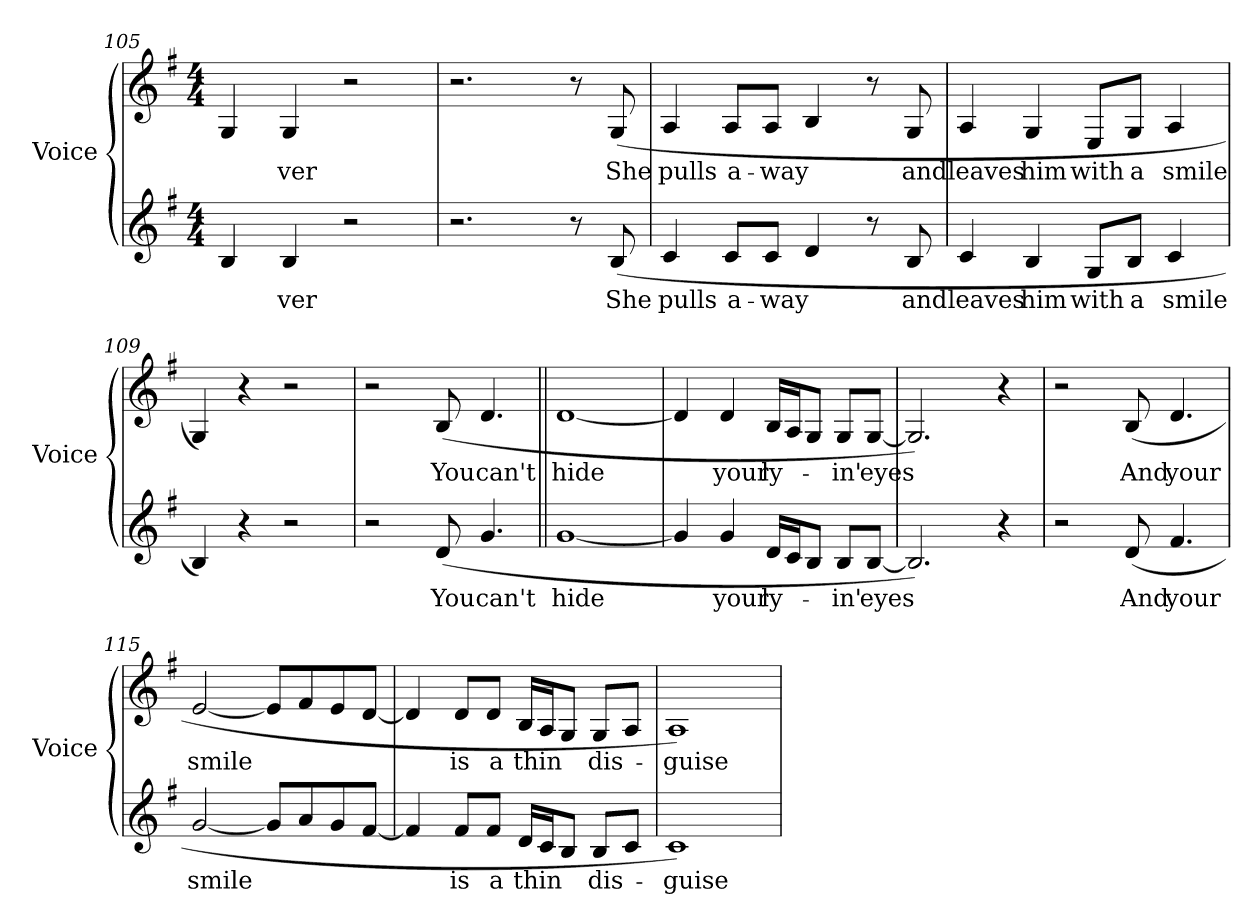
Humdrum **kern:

**kern	**text	**kern	**text
*part2	*part2	*part1	*part1
*staff2	*staff2	*staff1	*staff1
*I"Voice	*	*I"Voice	*
*I'Voice	*	*I'Voice	*
!!LO:LB:g=z
*clefG2	*	*clefG2	*
*k[f#]	*	*k[f#]	*
*G:	*	*G:	*
*M4/4	*	*M4/4	*
=105	=105	=105	=105
4Bi/	.	4Gi/	.
!	!LO:LY:b:color=#000000	!	!
!	!	!	!LO:LY:b:color=#000000
4Bi/	-ver	4Gi/	-ver
2r	.	2r	.
=106	=106	=106	=106
2.r	.	2.r	.
8r	.	8r	.
!	!LO:LY:b:color=#000000	!	!
!	!	!	!LO:LY:b:color=#000000
(8Bi/	She	(8Gi/	She
=107	=107	=107	=107
!	!LO:LY:b:color=#000000	!	!
!	!	!	!LO:LY:b:color=#000000
4ci/	pulls	4Ai/	pulls
!	!LO:LY:b:color=#000000	!	!
!	!	!	!LO:LY:b:color=#000000
8ci/L	a-	8Ai/L	a-
!	!LO:LY:b:color=#000000	!	!
!	!	!	!LO:LY:b:color=#000000
8ci/J	-way	8Ai/J	-way
4di/	.	4Bi/	.
8r	.	8r	.
!	!LO:LY:b:color=#000000	!	!
!	!	!	!LO:LY:b:color=#000000
8Bi/	and	8Gi/	and
=108	=108	=108	=108
!	!LO:LY:b:color=#000000	!	!
!	!	!	!LO:LY:b:color=#000000
4ci/	leaves	4Ai/	leaves
!	!LO:LY:b:color=#000000	!	!
!	!	!	!LO:LY:b:color=#000000
4Bi/	him	4Gi/	him
!	!LO:LY:b:color=#000000	!	!
!	!	!	!LO:LY:b:color=#000000
8Gi/L	with	8Ei/L	with
!	!LO:LY:b:color=#000000	!	!
!	!	!	!LO:LY:b:color=#000000
8Bi/J	a	8Gi/J	a
!	!LO:LY:b:color=#000000	!	!
!	!	!	!LO:LY:b:color=#000000
4ci/	smile	4Ai/	smile
=109	=109	=109	=109
4Bi/)	.	4Gi/)	.
4r	.	4r	.
2r	.	2r	.
!!LO:LB:g=z
=110	=110	=110	=110
2r	.	2r	.
!	!LO:LY:b:color=#000000	!	!
!	!	!	!LO:LY:b:color=#000000
(8di/	You	(8Bi/	You
!	!LO:LY:b:color=#000000	!	!
!	!	!	!LO:LY:b:color=#000000
4.gi/	can't	4.di/	can't
=111||	=111||	=111||	=111||
!	!LO:LY:b:color=#000000	!	!
!	!	!	!LO:LY:b:color=#000000
[1gi	hide	[1di	hide
=112	=112	=112	=112
4gi/]	.	4di/]	.
!	!LO:LY:b:color=#000000	!	!
!	!	!	!LO:LY:b:color=#000000
4gi/	your	4di/	your
!	!LO:LY:b:color=#000000	!	!
!	!	!	!LO:LY:b:color=#000000
16di/LL	ly-	16Bi/LL	ly-
16ci/J	.	16Ai/J	.
8Bi/J	.	8Gi/J	.
!	!LO:LY:b:color=#000000	!	!
!	!	!	!LO:LY:b:color=#000000
8Bi/L	-in'	8Gi/L	-in'
!	!LO:LY:b:color=#000000	!	!
!	!	!	!LO:LY:b:color=#000000
[8Bi/J	eyes	[8Gi/J	eyes
=113	=113	=113	=113
2.Bi/])	.	2.Gi/])	.
4r	.	4r	.
=114	=114	=114	=114
2r	.	2r	.
!	!LO:LY:b:color=#000000	!	!
!	!	!	!LO:LY:b:color=#000000
(8di/	And	(8Bi/	And
!	!LO:LY:b:color=#000000	!	!
!	!	!	!LO:LY:b:color=#000000
4.f#i/	your	4.di/	your
!!LO:LB:g=z
=115	=115	=115	=115
!	!LO:LY:b:color=#000000	!	!
!	!	!	!LO:LY:b:color=#000000
[2gi/	smile	[2ei/	smile
8gi/L]	.	8ei/L]	.
8ai/	.	8f#i/	.
8gi/	.	8ei/	.
[8f#i/J	.	[8di/J	.
=116	=116	=116	=116
4f#i/]	.	4di/]	.
!	!LO:LY:b:color=#000000	!	!
!	!	!	!LO:LY:b:color=#000000
8f#i/L	is	8di/L	is
!	!LO:LY:b:color=#000000	!	!
!	!	!	!LO:LY:b:color=#000000
8f#i/J	a	8di/J	a
!	!LO:LY:b:color=#000000	!	!
!	!	!	!LO:LY:b:color=#000000
16di/LL	thin	16Bi/LL	thin
16ci/J	.	16Ai/J	.
8Bi/J	.	8Gi/J	.
!	!LO:LY:b:color=#000000	!	!
!	!	!	!LO:LY:b:color=#000000
8Bi/L	dis-	8Gi/L	dis-
8ci/J	.	8Ai/J	.
=117	=117	=117	=117
!	!LO:LY:b:color=#000000	!	!
!	!	!	!LO:LY:b:color=#000000
1ci)	-guise	1Ai)	-guise
=	=	=	=
*-	*-	*-	*-
